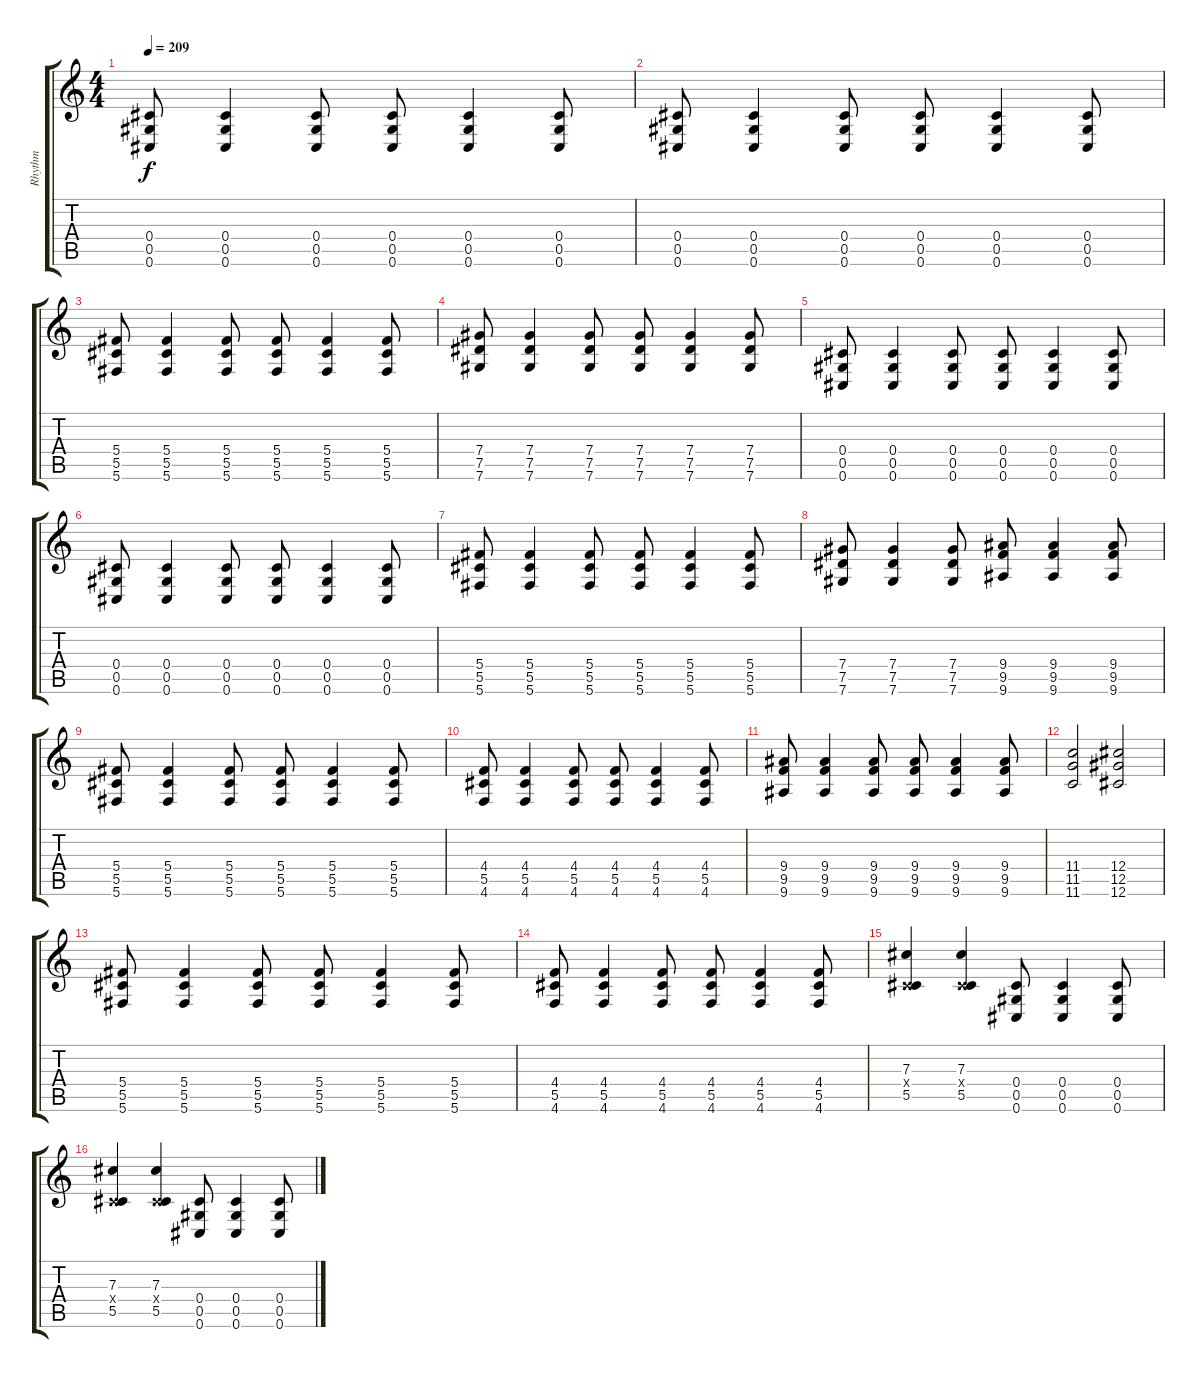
\track ("Rhythm" "Rhythm") {instrument distortionguitar}
\staff {score tabs}
\tuning (Eb4 Bb3 Gb3 Db3 Ab2 Db2) {hide}
\ts (4 4)
\tempo 209
\clef g2
\ks c
(0.4 0.5 0.6).8{dy f} (0.4 0.5 0.6).4 (0.4 0.5 0.6).8 (0.4 0.5 0.6).8 (0.4 0.5 0.6).4 (0.4 0.5 0.6).8 |
(0.4 0.5 0.6).8 (0.4 0.5 0.6).4 (0.4 0.5 0.6).8 (0.4 0.5 0.6).8 (0.4 0.5 0.6).4 (0.4 0.5 0.6).8 |
(5.4 5.5 5.6).8 (5.4 5.5 5.6).4 (5.4 5.5 5.6).8 (5.4 5.5 5.6).8 (5.4 5.5 5.6).4 (5.4 5.5 5.6).8 |
(7.4 7.5 7.6).8 (7.4 7.5 7.6).4 (7.4 7.5 7.6).8 (7.4 7.5 7.6).8 (7.4 7.5 7.6).4 (7.4 7.5 7.6).8 |
(0.4 0.5 0.6).8 (0.4 0.5 0.6).4 (0.4 0.5 0.6).8 (0.4 0.5 0.6).8 (0.4 0.5 0.6).4 (0.4 0.5 0.6).8 |
(0.4 0.5 0.6).8 (0.4 0.5 0.6).4 (0.4 0.5 0.6).8 (0.4 0.5 0.6).8 (0.4 0.5 0.6).4 (0.4 0.5 0.6).8 |
(5.4 5.5 5.6).8 (5.4 5.5 5.6).4 (5.4 5.5 5.6).8 (5.4 5.5 5.6).8 (5.4 5.5 5.6).4 (5.4 5.5 5.6).8 |
(7.4 7.5 7.6).8 (7.4 7.5 7.6).4 (7.4 7.5 7.6).8 (9.4 9.5 9.6).8 (9.4 9.5 9.6).4 (9.4 9.5 9.6).8 |
(5.4 5.5 5.6).8 (5.4 5.5 5.6).4 (5.4 5.5 5.6).8 (5.4 5.5 5.6).8 (5.4 5.5 5.6).4 (5.4 5.5 5.6).8 |
(4.4 5.5 4.6).8 (4.4 5.5 4.6).4 (4.4 5.5 4.6).8 (4.4 5.5 4.6).8 (4.4 5.5 4.6).4 (4.4 5.5 4.6).8 |
(9.4 9.5 9.6).8 (9.4 9.5 9.6).4 (9.4 9.5 9.6).8 (9.4 9.5 9.6).8 (9.4 9.5 9.6).4 (9.4 9.5 9.6).8 |
(11.4 11.5 11.6).2 (12.4 12.5 12.6).2 |
(5.4 5.5 5.6).8 (5.4 5.5 5.6).4 (5.4 5.5 5.6).8 (5.4 5.5 5.6).8 (5.4 5.5 5.6).4 (5.4 5.5 5.6).8 |
(4.4 5.5 4.6).8 (4.4 5.5 4.6).4 (4.4 5.5 4.6).8 (4.4 5.5 4.6).8 (4.4 5.5 4.6).4 (4.4 5.5 4.6).8 |
(7.3 0.4{x} 5.5).4 (7.3 0.4{x} 5.5).4 (0.4 0.5 0.6).8 (0.4 0.5 0.6).4 (0.4 0.5 0.6).8 |
(7.3 0.4{x} 5.5).4 (7.3 0.4{x} 5.5).4 (0.4 0.5 0.6).8 (0.4 0.5 0.6).4 (0.4 0.5 0.6).8
